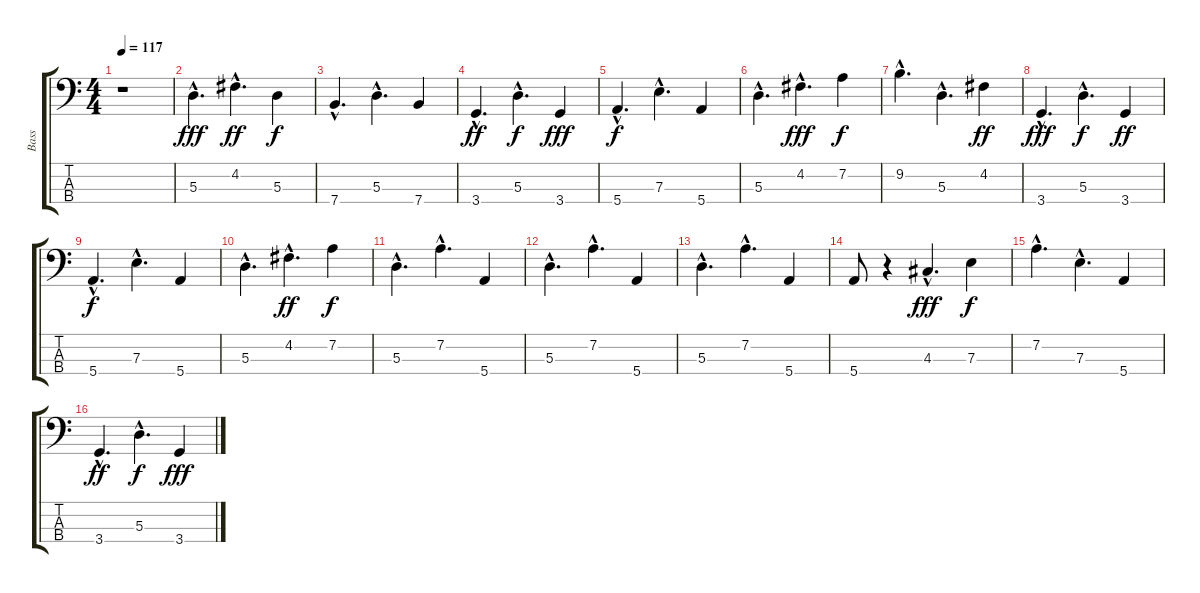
\track ("Bass" "Bass") {instrument electricbassfinger}
\staff {score tabs}
\tuning (G2 D2 A1 E1) {hide}
\ts (4 4)
\tempo 117
\clef f4
\ks c
r.1{dy fff instrument electricbassfinger} |
5.3{hac}.4{d} 4.2{hac}.4{d dy ff} 5.3.4{dy f} |
7.4{hac}.4{d} 5.3{hac}.4{d} 7.4.4 |
3.4{hac}.4{d dy ff} 5.3{hac}.4{d dy f} 3.4.4{dy fff} |
5.4{hac}.4{d dy f} 7.3{hac}.4{d} 5.4.4 |
5.3{hac}.4{d} 4.2{hac}.4{d dy fff} 7.2.4{dy f} |
9.2{hac}.4{d} 5.3{hac}.4{d} 4.2.4{dy ff} |
3.4{hac}.4{d dy fff} 5.3{hac}.4{d dy f} 3.4.4{dy ff} |
5.4{hac}.4{d dy f} 7.3{hac}.4{d} 5.4.4 |
5.3{hac}.4{d} 4.2{hac}.4{d dy ff} 7.2.4{dy f} |
5.3{hac}.4{d} 7.2{hac}.4{d} 5.4.4 |
5.3{hac}.4{d} 7.2{hac}.4{d} 5.4.4 |
5.3{hac}.4{d} 7.2{hac}.4{d} 5.4.4 |
5.4.8 r.4 4.3{hac}.4{d dy fff} 7.3.4{dy f} |
7.2{hac}.4{d} 7.3{hac}.4{d} 5.4.4 |
3.4{hac}.4{d dy ff} 5.3{hac}.4{d dy f} 3.4.4{dy fff}
